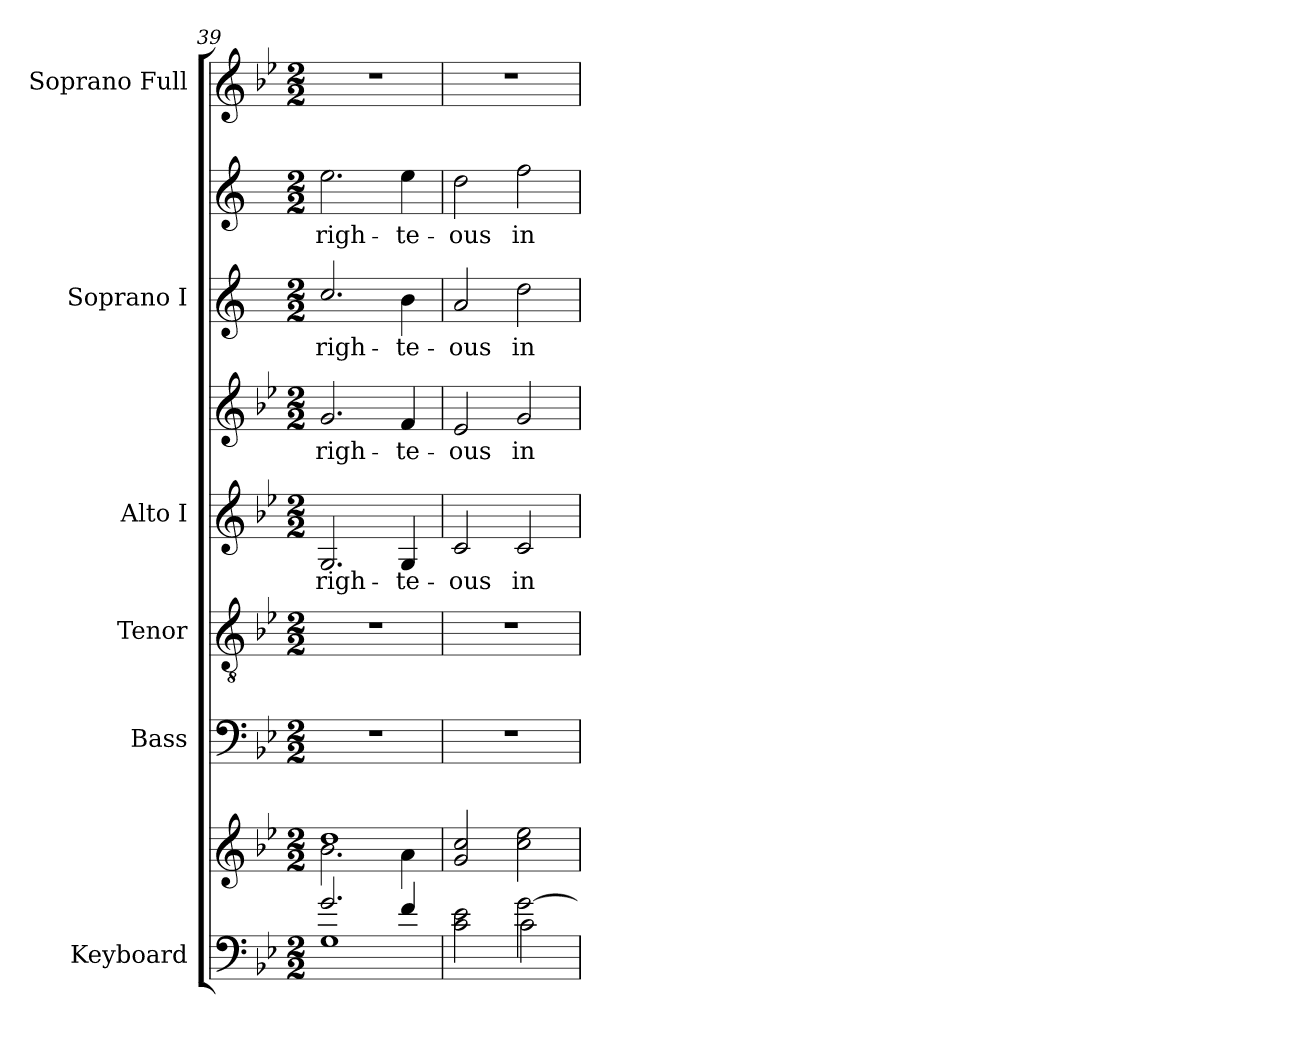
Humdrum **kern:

**kern	**kern	**kern	**kern	**kern	**text	**kern	**text	**kern	**text	**kern	**text	**kern
*part6	*part6	*part5	*part4	*part3	*part3	*part3	*part3	*part2	*part2	*part2	*part2	*part1
*staff9	*staff8	*staff7	*staff6	*staff5	*staff5	*staff4	*staff4	*staff3	*staff3	*staff2	*staff2	*staff1
*I"Keyboard	*	*I"Bass	*I"Tenor	*I"Alto I	*	*	*	*I"Soprano I	*	*	*	*I"Soprano Full
*	*	*I'B	*I'T	*I'A	*	*	*	*I'S	*	*	*	*I'S
*clefF4	*clefG2	*clefF4	*clefGv2	*clefG2	*	*clefG2	*	*clefG2	*	*clefG2	*	*clefG2
*	*	*	*	*	*	*	*	*ITrd1c2	*	*ITrd1c2	*	*
*k[b-e-]	*k[b-e-]	*k[b-e-]	*k[b-e-]	*k[b-e-]	*	*k[b-e-]	*	*k[b-e-]	*	*k[b-e-]	*	*k[b-e-]
*B-:	*B-:	*B-:	*B-:	*B-:	*	*B-:	*	*B-:	*	*B-:	*	*B-:
*M2/2	*M2/2	*M2/2	*M2/2	*M2/2	*	*M2/2	*	*M2/2	*	*M2/2	*	*M2/2
=39	=39	=39	=39	=39	=39	=39	=39	=39	=39	=39	=39	=39
*^	*^	*	*	*	*	*	*	*	*	*	*	*
!	!	!	!	!	!	!	!LO:LY:b	!	!LO:LY:b	!	!LO:LY:b	!	!LO:LY:b	!
2.g/	1G\	1dd/	2.b-\	1r	1r	2.G	-righ-	2.g	righ-	2.b-/	-righ-	2.dd	righ-	1r
!	!	!	!	!	!	!	!LO:LY:b	!	!LO:LY:b	!	!LO:LY:b	!	!LO:LY:b	!
4f/	.	.	4a\	.	.	4G	-te-	4f	-te-	4a	-te-	4dd	-te-	.
=40	=40	=40	=40	=40	=40	=40	=40	=40	=40	=40	=40	=40	=40	=40
!	!	!	!	!	!	!	!LO:LY:b	!	!LO:LY:b	!	!LO:LY:b	!	!LO:LY:b	!
2c\ 2e-\	2ryy	2g/ 2cc/	2ryy	1r	1r	2c	ous	2e-	-ous	2g	ous	2cc	-ous	1r
!	!	!	!	!	!	!	!LO:LY:b	!	!LO:LY:b	!	!LO:LY:b	!	!LO:LY:b	!
[2g\	2c\	2cc\ 2ee-\	2ryy	.	.	2c	in	2g	in	2cc	in	2ee-	in	.
*v	*v	*	*	*	*	*	*	*	*	*	*	*	*	*
*	*v	*v	*	*	*	*	*	*	*	*	*	*	*
=	=	=	=	=	=	=	=	=	=	=	=	=
*-	*-	*-	*-	*-	*-	*-	*-	*-	*-	*-	*-	*-
